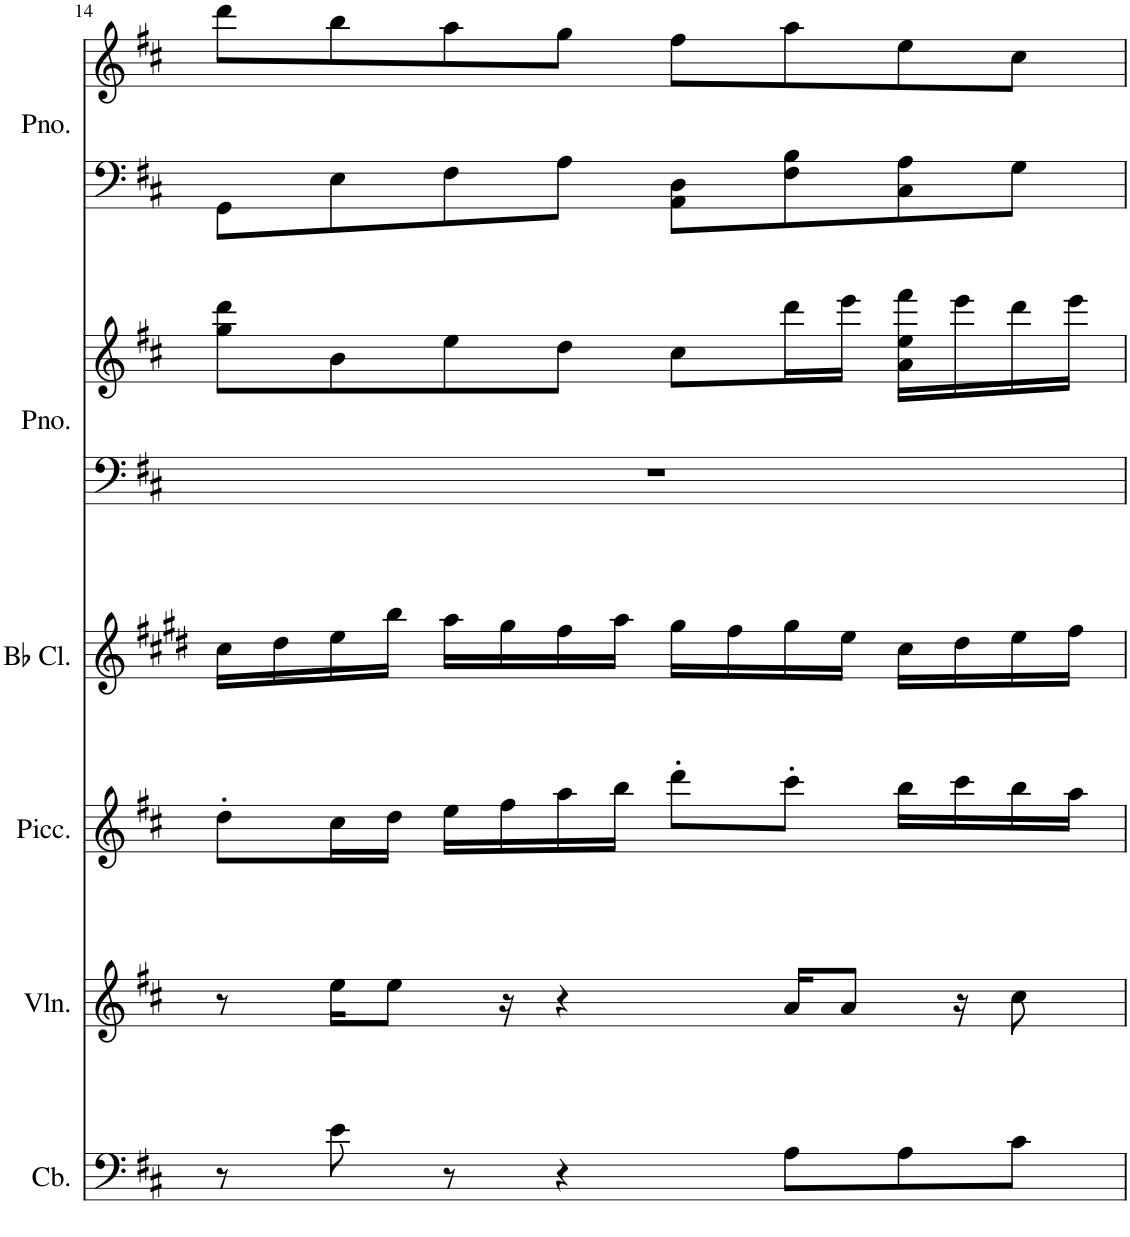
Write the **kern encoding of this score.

**kern	**kern	**kern	**kern	**kern	**kern	**kern	**kern
*part6	*part5	*part4	*part3	*part2	*part2	*part1	*part1
*staff8	*staff7	*staff6	*staff5	*staff4	*staff3	*staff2	*staff1
*I"Contrabass	*I"Violin	*I"Piccolo	*I"Bb Clarinet	*I"Piano	*	*I"Piano	*
*I'Cb.	*I'Vln.	*I'Picc.	*I'Bb Cl.	*I'Pno.	*	*I'Pno.	*
!!LO:PB:g=z
*clefF4	*clefG2	*clefG2	*clefG2	*clefF4	*clefG2	*clefF4	*clefG2
*Trd7c12	*	*Trd-7c-12	*Trd1c2	*	*	*	*
*k[f#c#]	*k[f#c#]	*k[f#c#]	*k[f#c#g#d#]	*k[f#c#]	*k[f#c#]	*k[f#c#]	*k[f#c#]
*M4/4	*M4/4	*M4/4	*M4/4	*M4/4	*M4/4	*M4/4	*M4/4
=14	=14	=14	=14	=14	=14	=14	=14
8r	8r	8dd'\L	16cc#\LL	1r	8gg\ 8ddd\L	8GG\L	8ddd\L
.	.	.	16dd#\	.	.	.	.
8e\	16ee\KL	16cc#\L	16ee\	.	8b\	8E\	8bb\
.	8ee\J	16dd\JJ	16bb\JJ	.	.	.	.
8r	.	16ee\LL	16aa\LL	.	8ee\	8F#\	8aa\
.	16r	16ff#\	16gg#\	.	.	.	.
4r	4r	16aa\	16ff#\	.	8dd\J	8A\J	8gg\J
.	.	16bb\JJ	16aa\JJ	.	.	.	.
.	.	8ddd'\L	16gg#\LL	.	8cc#\L	8AA\ 8D\L	8ff#\L
.	.	.	16ff#\	.	.	.	.
8A\L	16a/KL	8ccc#'\J	16gg#\	.	16ddd\L	8F#\ 8B\	8aa\
.	8a/J	.	16ee\JJ	.	16eee\JJ	.	.
8A\	.	16bb\LL	16cc#\LL	.	16a\ 16ee\ 16fff#\LL	8C#\ 8A\	8ee\
.	16r	16ccc#\	16dd#\	.	16eee\	.	.
8c#\J	8cc#\	16bb\	16ee\	.	16ddd\	8G\J	8cc#\J
.	.	16aa\JJ	16ff#\JJ	.	16eee\JJ	.	.
=	=	=	=	=	=	=	=
*-	*-	*-	*-	*-	*-	*-	*-
